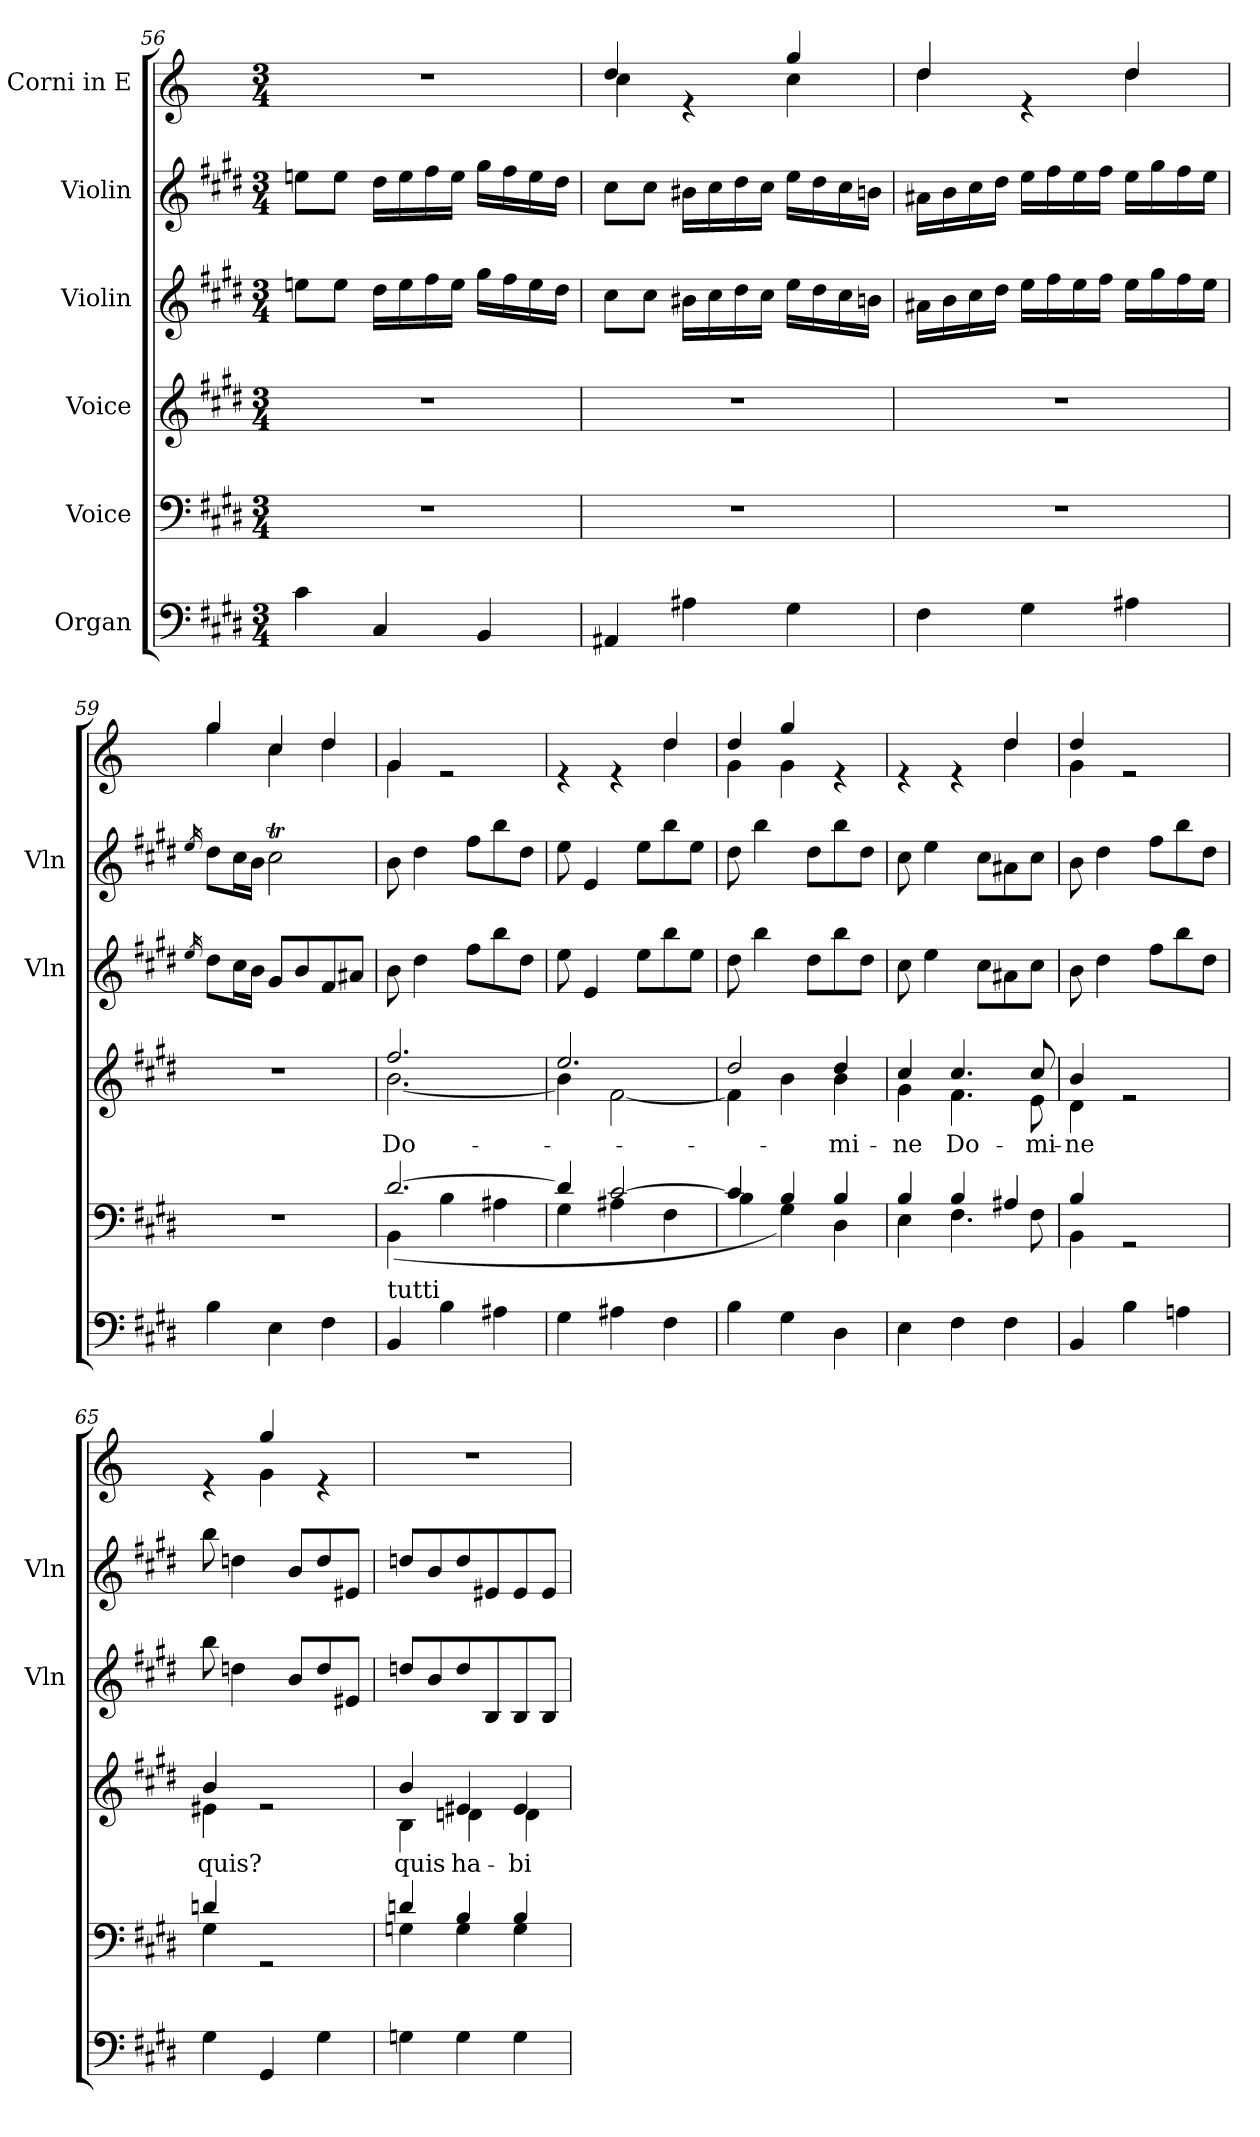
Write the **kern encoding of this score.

**kern	**kern	**kern	**text	**kern	**kern	**kern
*part6	*part5	*part4	*part4	*part3	*part2	*part1
*staff6	*staff5	*staff4	*staff4	*staff3	*staff2	*staff1
*I"Organ	*I"Voice	*I"Voice	*	*I"Violin	*I"Violin	*I"Corni in E
*	*	*	*	*I'Vln	*I'Vln	*
*clefF4	*clefF4	*clefG2	*	*clefG2	*clefG2	*clefG2
*	*	*	*	*	*	*ITrd5c8
*k[f#c#g#d#]	*k[f#c#g#d#]	*k[f#c#g#d#]	*	*k[f#c#g#d#]	*k[f#c#g#d#]	*k[f#c#g#d#]
*M3/4	*M3/4	*M3/4	*	*M3/4	*M3/4	*M3/4
=56	=56	=56	=56	=56	=56	=56
4c#\	2.r	2.r	.	8een\L	8een\L	2.r
.	.	.	.	8ee\J	8ee\J	.
4C#/	.	.	.	16dd#\LL	16dd#\LL	.
.	.	.	.	16ee\	16ee\	.
.	.	.	.	16ff#\	16ff#\	.
.	.	.	.	16ee\JJ	16ee\JJ	.
4BB/	.	.	.	16gg#\LL	16gg#\LL	.
.	.	.	.	16ff#\	16ff#\	.
.	.	.	.	16ee\	16ee\	.
.	.	.	.	16dd#\JJ	16dd#\JJ	.
=57	=57	=57	=57	=57	=57	=57
*	*	*	*	*	*	*^
4AA#X/	2.r	2.r	.	8cc#\L	8cc#\L	4f#/	4e\
.	.	.	.	8cc#\J	8cc#\J	.	.
4A#X\	.	.	.	16b#X\LL	16b#X\LL	4re	4ryy
.	.	.	.	16cc#\	16cc#\	.	.
.	.	.	.	16dd#\	16dd#\	.	.
.	.	.	.	16cc#\JJ	16cc#\JJ	.	.
4G#\	.	.	.	16ee\LL	16ee\LL	4b/	4e\
.	.	.	.	16dd#\	16dd#\	.	.
.	.	.	.	16cc#\	16cc#\	.	.
.	.	.	.	16bn\JJ	16bn\JJ	.	.
!!LO:LB:g=z	!!
=58	=58	=58	=58	=58	=58	=58	=58
4F#\	2.r	2.r	.	16a#X\LL	16a#X\LL	4f#/	4f#\
.	.	.	.	16b\	16b\	.	.
.	.	.	.	16cc#\	16cc#\	.	.
.	.	.	.	16dd#\JJ	16dd#\JJ	.	.
4G#\	.	.	.	16ee\LL	16ee\LL	4re	4ryy
.	.	.	.	16ff#\	16ff#\	.	.
.	.	.	.	16ee\	16ee\	.	.
.	.	.	.	16ff#\JJ	16ff#\JJ	.	.
4A#X\	.	.	.	16ee\LL	16ee\LL	4f#/	4f#\
.	.	.	.	16gg#\	16gg#\	.	.
.	.	.	.	16ff#\	16ff#\	.	.
.	.	.	.	16ee\JJ	16ee\JJ	.	.
=59	=59	=59	=59	=59	=59	=59	=59
.	.	.	.	16qee/	16qee/	.	.
4B\	2.r	2.r	.	8dd#\L	8dd#\L	4b/	4b\
.	.	.	.	16cc#\L	16cc#\L	.	.
.	.	.	.	16b\JJ	16b\JJ	.	.
4E\	.	.	.	8g#/L	2cc#T\	4e/	4e\
.	.	.	.	8b/	.	.	.
4F#\	.	.	.	8f#/	.	4f#/	4f#\
.	.	.	.	8a#X/J	.	.	.
=60	=60	=60	=60	=60	=60	=60	=60
*	*^	*	*	*	*	*	*
!LO:TX:a:t=tutti	!	!	!	!	!	!	!	!
!	!	!	!	!LO:LY:b	!	!	!	!
*	*	*	*^	*	*	*	*	*
4BB/	[2.d#/	(4BB\	2.ff#/	[2.b\	Do-	8b\	8b\	4B/	4B\
.	.	.	.	.	.	4dd#\	4dd#\	.	.
4B\	.	4B\	.	.	.	.	.	2re	2ryy
.	.	.	.	.	.	8ff#\L	8ff#\L	.	.
4A#X\	.	4A#X\	.	.	.	8bb\	8bb\	.	.
.	.	.	.	.	.	8dd#\J	8dd#\J	.	.
=61	=61	=61	=61	=61	=61	=61	=61	=61	=61
4G#\	4d#/]	4G#\	2.ee/	4b\]	.	8ee\	8ee\	4re	2ryy
.	.	.	.	.	.	4e/	4e/	.	.
4A#X\	[2c#/	4A#X\	.	[2f#\	.	.	.	4re	.
.	.	.	.	.	.	8ee\L	8ee\L	.	.
4F#\	.	4F#\	.	.	.	8bb\	8bb\	4f#/	4f#\
.	.	.	.	.	.	8ee\J	8ee\J	.	.
=62	=62	=62	=62	=62	=62	=62	=62	=62	=62
4B\	4c#/]	4B\	2dd#/	4f#\]	.	8dd#\	8dd#\	4f#/	4B\
.	.	.	.	.	.	4bb\	4bb\	.	.
4G#\	4B/	4G#\)	.	4b\	.	.	.	4b/	4B\
.	.	.	.	.	.	8dd#\L	8dd#\L	.	.
!	!	!	!	!	!LO:LY:b	!	!	!	!
4D#\	4B/	4D#\	4dd#/	4b\	-mi-	8bb\	8bb\	4re	4ryy
.	.	.	.	.	.	8dd#\J	8dd#\J	.	.
!!LO:PB:g=z	!!
=63	=63	=63	=63	=63	=63	=63	=63	=63	=63
!	!	!	!	!	!LO:LY:b	!	!	!	!
4E\	4B/	4E\	4cc#/	4g#\	-ne	8cc#\	8cc#\	4re	2ryy
.	.	.	.	.	.	4ee\	4ee\	.	.
!	!	!	!	!	!LO:LY:b	!	!	!	!
4F#\	4B/	4.F#\	4.cc#/	4.f#\	Do-	.	.	4re	.
.	.	.	.	.	.	8cc#\L	8cc#\L	.	.
4F#\	4A#X/	.	.	.	.	8a#X\	8a#X\	4f#/	4f#\
!	!	!	!	!	!LO:LY:b	!	!	!	!
.	.	8F#\	8cc#/	8e\	-mi-	8cc#\J	8cc#\J	.	.
=64	=64	=64	=64	=64	=64	=64	=64	=64	=64
!	!	!	!	!	!LO:LY:b	!	!	!	!
4BB/	4B/	4BB\	4b/	4d#\	-ne	8b\	8b\	4f#/	4B\
.	.	.	.	.	.	4dd#\	4dd#\	.	.
4B\	2rGG	2ryy	2re	2ryy	.	.	.	2re	2ryy
.	.	.	.	.	.	8ff#\L	8ff#\L	.	.
4An\	.	.	.	.	.	8bb\	8bb\	.	.
.	.	.	.	.	.	8dd#\J	8dd#\J	.	.
=65	=65	=65	=65	=65	=65	=65	=65	=65	=65
!	!	!	!	!	!LO:LY:b	!	!	!	!
4G#\	4dn/	4G#\	4b/	4e#X\	quis?	8bb\	8bb\	4re	4ryy
.	.	.	.	.	.	4ddn\	4ddn\	.	.
4GG#/	2rGG	2ryy	2re	2ryy	.	.	.	4b/	4B\
.	.	.	.	.	.	8b/L	8b/L	.	.
4G#\	.	.	.	.	.	8dd/	8dd/	4re	4ryy
.	.	.	.	.	.	8e#X/J	8e#X/J	.	.
*	*	*	*	*	*	*	*	*v	*v
=66	=66	=66	=66	=66	=66	=66	=66	=66
!	!	!	!	!	!LO:LY:b	!	!	!
4Gn\	4dn/	4Gn\	4b/	4B\	quis	8ddn/L	8ddn/L	2.r
.	.	.	.	.	.	8b/	8b/	.
!	!	!	!	!	!LO:LY:b	!	!	!
4G\	4B/	4G\	4e#X/	4dn\	ha-	8dd/	8dd/	.
.	.	.	.	.	.	8B/	8e#X/	.
!	!	!	!	!	!LO:LY:b	!	!	!
4G\	4B/	4G\	4e#/	4d\	-bi-	8B/	8e#/	.
.	.	.	.	.	.	8B/J	8e#/J	.
*	*v	*v	*	*	*	*	*	*
*	*	*v	*v	*	*	*	*
=	=	=	=	=	=	=
*-	*-	*-	*-	*-	*-	*-
